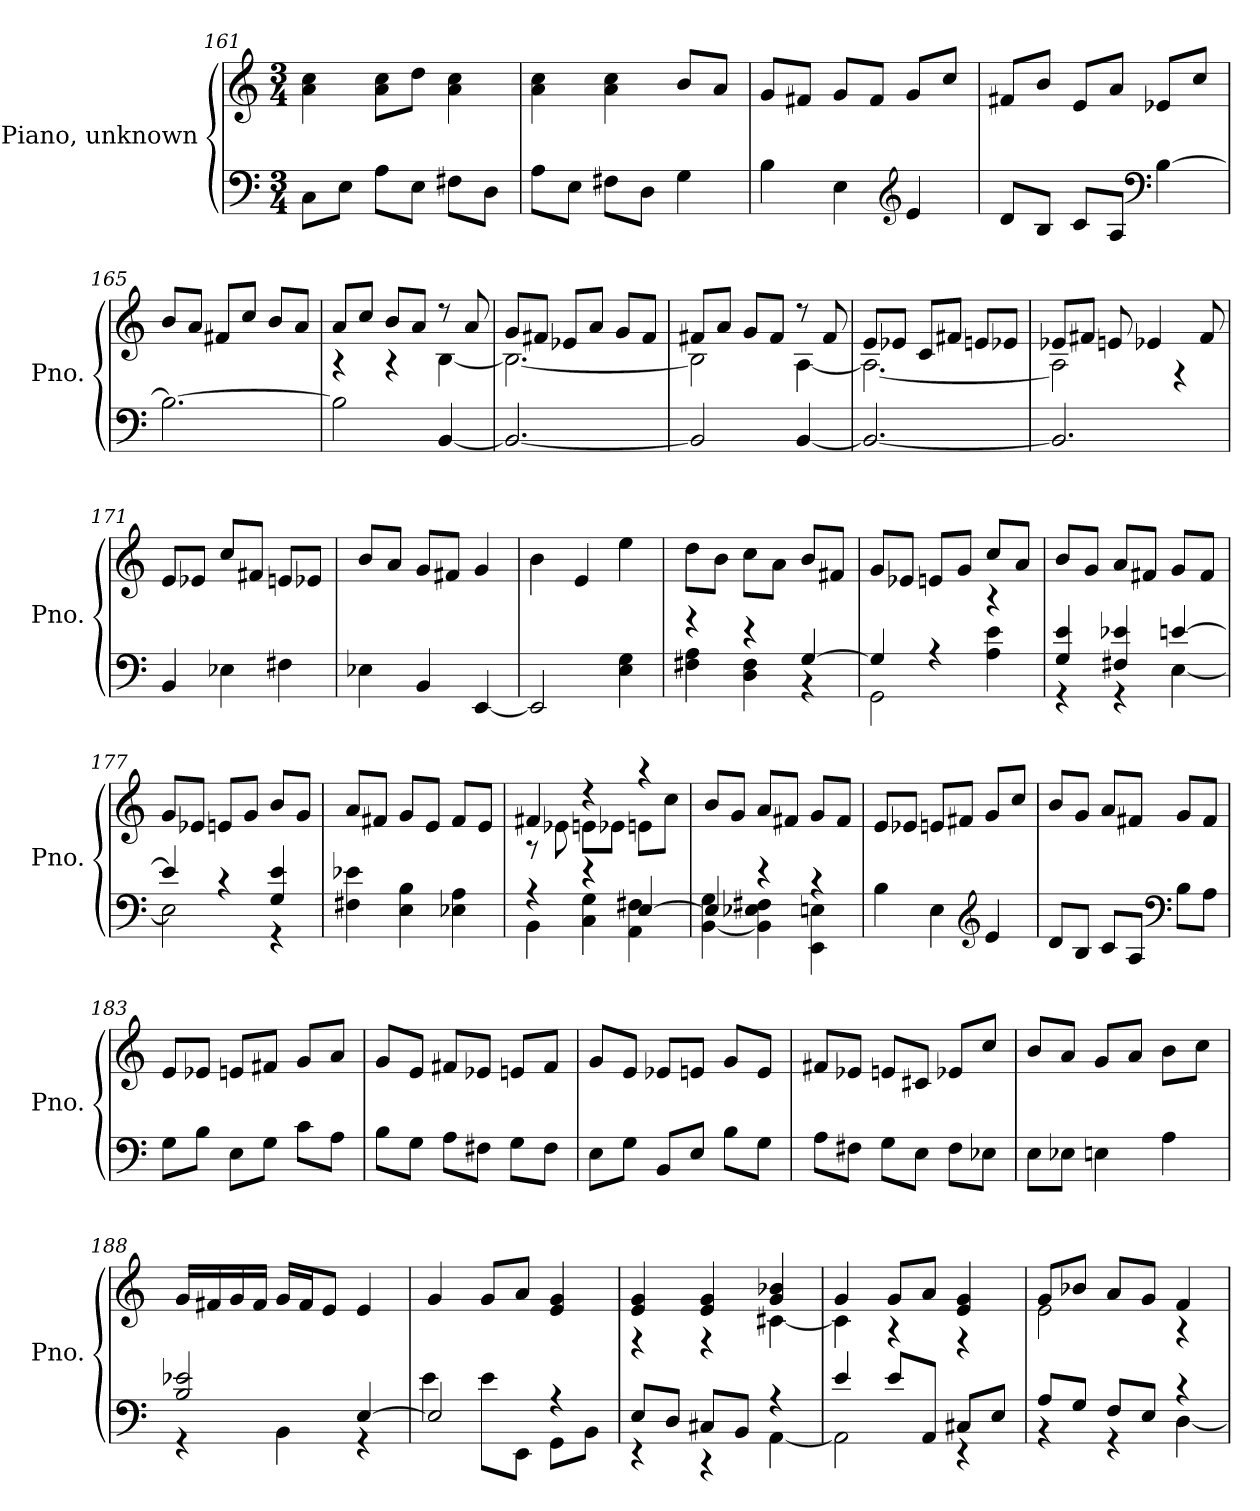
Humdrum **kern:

**kern	**kern
*part1	*part1
*staff2	*staff1
*I"Piano, unknown	*
*I'Pno.	*
*clefF4	*clefG2
*k[]	*k[]
*M3/4	*M3/4
=161	=161
8C\L	4a\ 4cc\
8E\J	.
8A\L	8a\ 8cc\L
8E\J	8dd\J
8F#X\L	4a\ 4cc\
8D\J	.
=162	=162
8A\L	4a\ 4cc\
8E\J	.
8F#X\L	4a\ 4cc\
8D\J	.
4G\	8b/L
.	8a/J
!!LO:LB:g=z
=163	=163
4B\	8g/L
.	8f#X/J
4E\	8g/L
.	8f#/J
*clefG2	*
4e/	8g/L
.	8cc/J
=164	=164
8d/L	8f#X/L
8B/J	8b/J
8c/L	8e/L
8A/J	8a/J
*clefF4	*
[4B\	8e-X/L
.	8cc/J
=165	=165
2.B\_	8b/L
.	8a/J
.	8f#X/L
.	8cc/J
.	8b/L
.	8a/J
=166	=166
*	*^
2B\]	8a/L	4r
.	8cc/J	.
.	8b/L	4r
.	8a/J	.
[4BB/	8r	[4B\
.	8a/	.
=167	=167	=167
2.BB/_	8g/L	2.B\_
.	8f#X/J	.
.	8e-X/L	.
.	8a/J	.
.	8g/L	.
.	8f#/J	.
!!LO:LB:g=z	!!
=168	=168	=168
2BB/]	8f#X/L	2B\]
.	8a/J	.
.	8g/L	.
.	8f#/J	.
[4BB/	8r	[4A\
.	8f#/	.
=169	=169	=169
2.BB/_	8e/L	2.A\_
.	8e-X/J	.
.	8c/L	.
.	8f#X/J	.
.	8en/L	.
.	8e-X/J	.
=170	=170	=170
2.BB/]	8e-X/L	2A\]
.	8f#X/J	.
.	8en/	.
.	4e-X/	.
.	.	4r
.	8f#/	.
*	*v	*v
=171	=171
4BB/	8e/L
.	8e-X/J
4E-X\	8cc/L
.	8f#X/J
4F#X\	8en/L
.	8e-X/J
=172	=172
4E-X\	8b/L
.	8a/J
4BB/	8g/L
.	8f#X/J
[4EE/	4g/
!!LO:LB:g=z
=173	=173
2EE/]	4b\
.	4e/
4E\ 4G\	4ee\
=174	=174
*^	*
4r	4F#X\ 4A\	8dd\L
.	.	8b\J
4r	4D\ 4F#\	8cc\L
.	.	8a\J
[4G/	4r	8b/L
.	.	8f#X/J
=175	=175	=175
4G/]	2GG\	8g/L
.	.	8e-X/J
4r	.	8en/L
.	.	8g/J
4r	4A\ 4e\	8cc/L
.	.	8a/J
=176	=176	=176
4G/ 4e/	4r	8b/L
.	.	8g/J
4F#X/ 4e-X/	4r	8a/L
.	.	8f#X/J
[4en/	[4E\	8g/L
.	.	8f#/J
=177	=177	=177
4e/]	2E\]	8g/L
.	.	8e-X/J
4r	.	8en/L
.	.	8g/J
4G/ 4e/	4r	8b/L
.	.	8g/J
*v	*v	*
=178	=178
4F#X\ 4e-X\	8a/L
.	8f#X/J
4E\ 4B\	8g/L
.	8e/J
4E-X\ 4A\	8f#/L
.	8e/J
!!LO:LB:g=z
=179	=179
*^	*^
4r	4BB\	4f#X/	8r
.	.	.	8e-X\
4r	4C\ 4G\	4r	8en\L
.	.	.	8e-X\J
[4E/	4AA\ 4F#X\	4r	8en\L
.	.	.	8cc\J
*	*	*v	*v
=180	=180	=180
4E/]	[4BB\ 4G\	8b/L
.	.	8g/J
4r	4BB\] 4E-X\ 4F#X\	8a/L
.	.	8f#X/J
4r	4EE\ 4En\	8g/L
.	.	8f#/J
*v	*v	*
=181	=181
4B\	8e/L
.	8e-X/J
4E\	8en/L
.	8f#X/J
*clefG2	*
4e/	8g/L
.	8cc/J
=182	=182
8d/L	8b/L
8B/J	8g/J
8c/L	8a/L
8A/J	8f#X/J
*clefF4	*
8B\L	8g/L
8A\J	8f#/J
!!LO:LB:g=z
=183	=183
8G\L	8e/L
8B\J	8e-X/J
8E\L	8en/L
8G\J	8f#X/J
8c\L	8g/L
8A\J	8a/J
=184	=184
8B\L	8g/L
8G\J	8e/J
8A\L	8f#X/L
8F#X\J	8e-X/J
8G\L	8en/L
8F#\J	8f#/J
=185	=185
8E\L	8g/L
8G\J	8e/J
8BB/L	8e-X/L
8E/J	8en/J
8B\L	8g/L
8G\J	8e/J
=186	=186
8A\L	8f#X/L
8F#X\J	8e-X/J
8G\L	8en/L
8E\J	8c#X/J
8F#\L	8e-X/L
8E-X\J	8cc/J
=187	=187
8E\L	8b/L
8E-X\J	8a/J
4En\	8g/L
.	8a/J
4A\	8b\L
.	8cc\J
!!LO:PB:g=z
=188	=188
*^	*
2B/ 2e-X/	4r	16g/LL
.	.	16f#X/
.	.	16g/
.	.	16f#/JJ
.	4BB\	16g/LL
.	.	16f#/J
.	.	8e/J
[4E/	4r	4e/
=189	=189	=189
2E/]	4e\	4g/
.	8e\L	8g/L
.	8EE\J	8a/J
4r	8GG\L	4e/ 4g/
.	8BB\J	.
=190	=190	=190
*	*	*^
8E/L	4r	4e/ 4g/	4r
8D/J	.	.	.
8C#X/L	4r	4e/ 4g/	4r
8BB/J	.	.	.
4r	[4AA\	4g/ 4b-X/	[4c#X\
=191	=191	=191	=191
4e/	2AA\]	4g/	4c#\]
8e/L	.	8g/L	4r
8AA/J	.	8a/J	.
8C#X/L	4r	4e/ 4g/	4r
8E/J	.	.	.
=192	=192	=192	=192
8A/L	4r	8g/L	2e\
8G/J	.	8b-X/J	.
8F/L	4r	8a/L	.
8E/J	.	8g/J	.
4r	[4D\	4f/	4r
*v	*v	*	*
*	*v	*v
=	=
*-	*-
